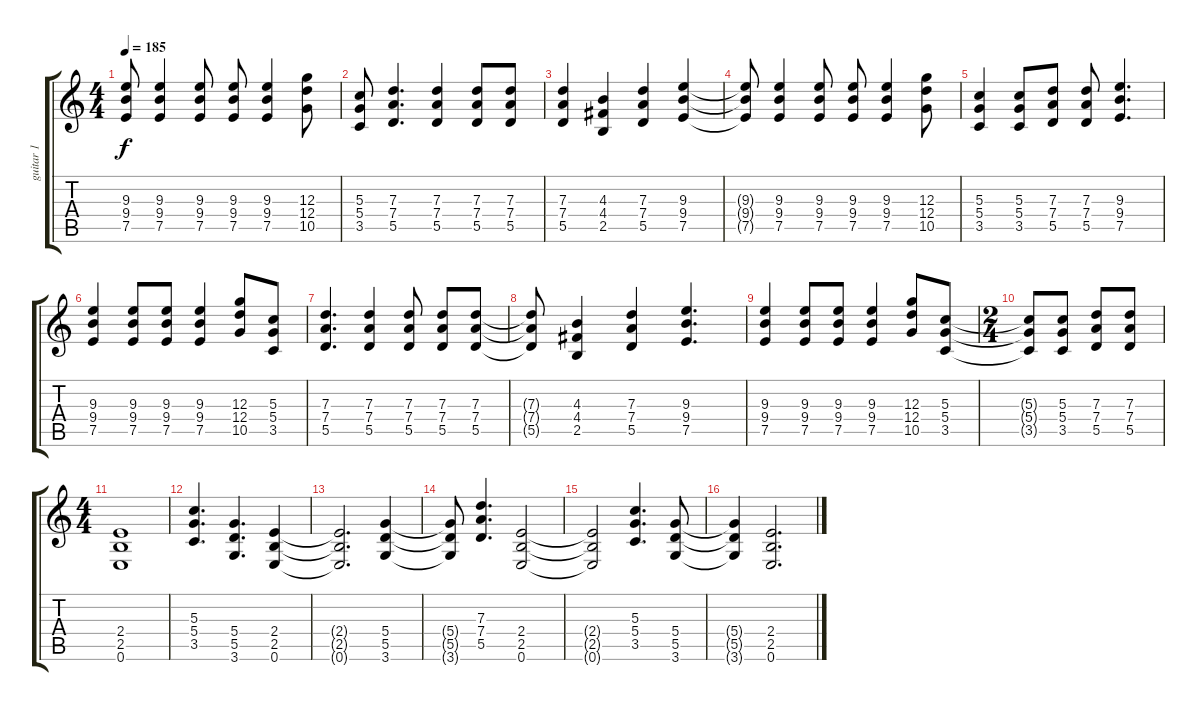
\track ("guitar 1" "guitar 1") {solo instrument distortionguitar}
\staff {score tabs}
\tuning (E4 B3 G3 D3 A2 E2) {hide}
\ts (4 4)
\tempo 185
\clef g2
\ks c
(9.3{t} 9.4{t} 7.5{t}).8{dy f} (9.3 9.4 7.5).4 (9.3 9.4 7.5).8 (9.3 9.4 7.5).8 (9.3 9.4 7.5).4 (12.3 12.4 10.5).8 |
(5.3 5.4 3.5).8 (7.3 7.4 5.5).4{d} (7.3 7.4 5.5).4 (7.3 7.4 5.5).8 (7.3 7.4 5.5).8 |
(7.3 7.4 5.5).4 (4.3 4.4 2.5).4 (7.3 7.4 5.5).4 (9.3 9.4 7.5).4 |
(9.3{t} 9.4{t} 7.5{t}).8 (9.3 9.4 7.5).4 (9.3 9.4 7.5).8 (9.3 9.4 7.5).8 (9.3 9.4 7.5).4 (12.3 12.4 10.5).8 |
(5.3 5.4 3.5).4 (5.3 5.4 3.5).8 (7.3 7.4 5.5).8 (7.3 7.4 5.5).8 (9.3 9.4 7.5).4{d} |
(9.3 9.4 7.5).4 (9.3 9.4 7.5).8 (9.3 9.4 7.5).8 (9.3 9.4 7.5).4 (12.3 12.4 10.5).8 (5.3 5.4 3.5).8 |
(7.3 7.4 5.5).4{d} (7.3 7.4 5.5).4 (7.3 7.4 5.5).8 (7.3 7.4 5.5).8 (7.3 7.4 5.5).8 |
(7.3{t} 7.4{t} 5.5{t}).8 (4.3 4.4 2.5).4 (7.3 7.4 5.5).4 (9.3 9.4 7.5).4{d} |
(9.3 9.4 7.5).4 (9.3 9.4 7.5).8 (9.3 9.4 7.5).8 (9.3 9.4 7.5).4 (12.3 12.4 10.5).8 (5.3 5.4 3.5).8 |
\ts (2 4)
(5.3{t} 5.4{t} 3.5{t}).8 (5.3 5.4 3.5).8 (7.3 7.4 5.5).8 (7.3 7.4 5.5).8 |
\ts (4 4)
(2.4 2.5 0.6).1 |
(5.3 5.4 3.5).4{d} (5.4 5.5 3.6).4{d} (2.4 2.5 0.6).4 |
(2.4{t} 2.5{t} 0.6{t}).2{d} (5.4 5.5 3.6).4 |
(5.4{t} 5.5{t} 3.6{t}).8 (7.3 7.4 5.5).4{d} (2.4 2.5 0.6).2 |
(2.4{t} 2.5{t} 0.6{t}).2 (5.3 5.4 3.5).4{d} (5.4 5.5 3.6).8 |
(5.4{t} 5.5{t} 3.6{t}).4 (2.4 2.5 0.6).2{d}
